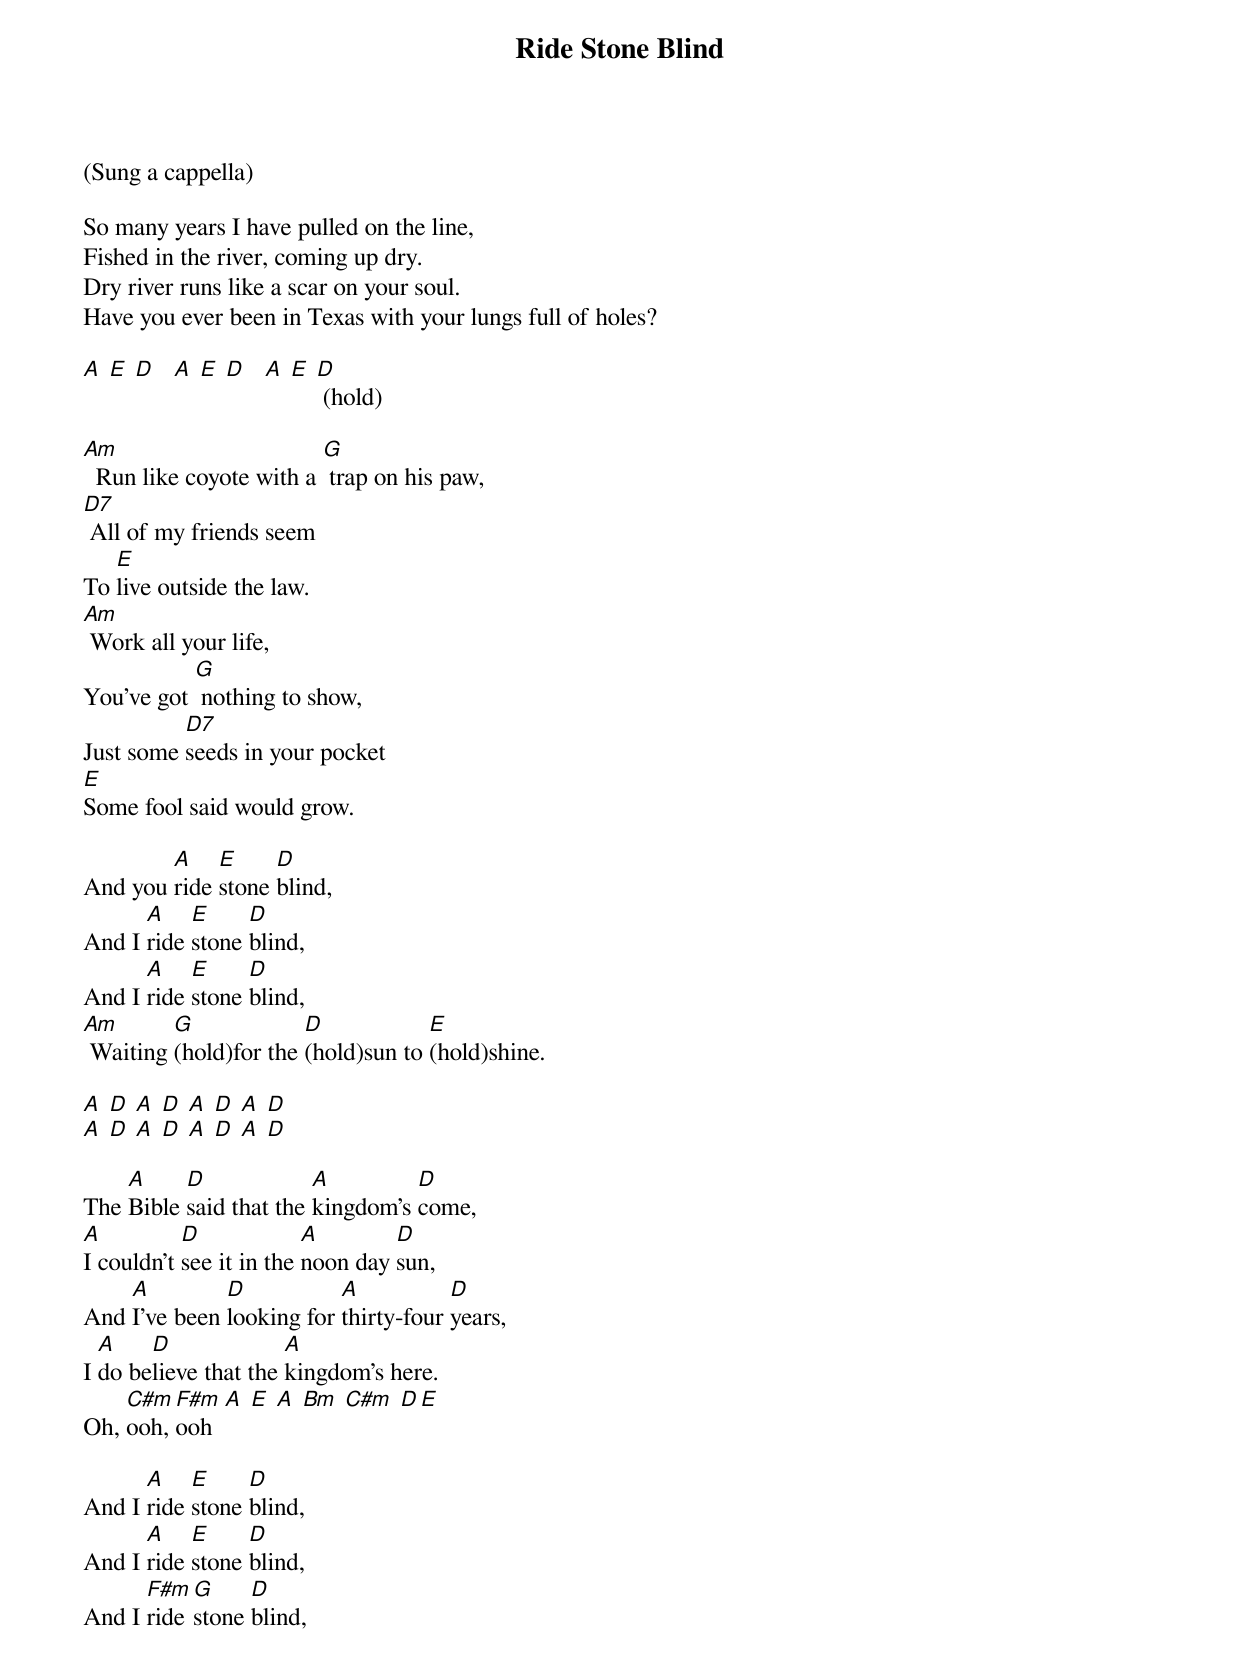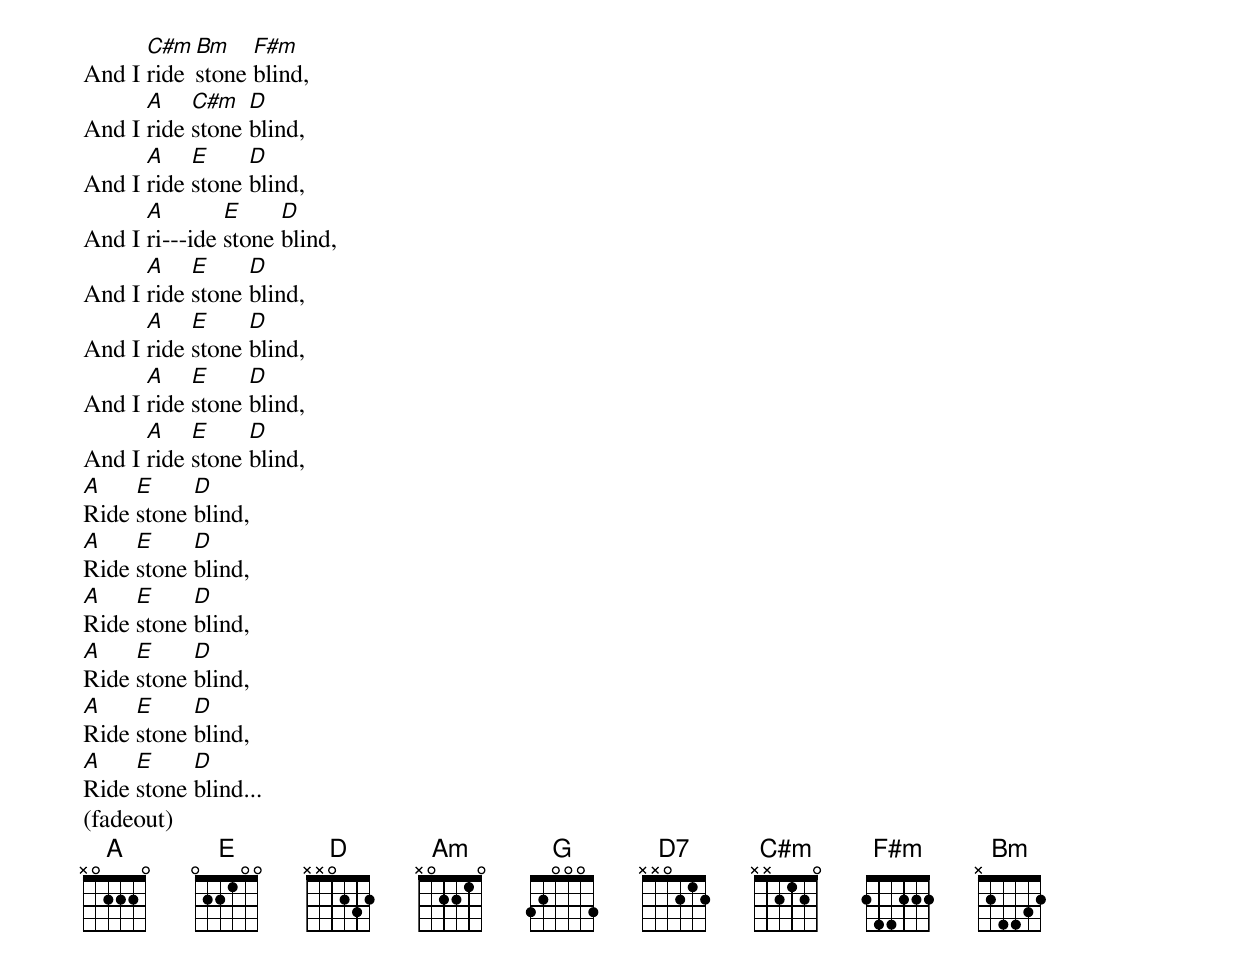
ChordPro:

{title: Ride Stone Blind}
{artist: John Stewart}
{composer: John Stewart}
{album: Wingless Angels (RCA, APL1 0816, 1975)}

(Sung a cappella)

So many years I have pulled on the line,
Fished in the river, coming up dry.
Dry river runs like a scar on your soul.
Have you ever been in Texas with your lungs full of holes?

[A] [E] [D]   [A] [E] [D]   [A] [E] [D] (hold)

[Am]  Run like coyote with a [G] trap on his paw,
[D7] All of my friends seem
To [E]live outside the law.
[Am] Work all your life,
You've got [G] nothing to show,
Just some [D7]seeds in your pocket
[E]Some fool said would grow.

And you [A]ride [E]stone [D]blind,
And I [A]ride [E]stone [D]blind,
And I [A]ride [E]stone [D]blind,
[Am] Waiting [G](hold)for the [D](hold)sun to [E](hold)shine.

[A] [D] [A] [D] [A] [D] [A] [D]
[A] [D] [A] [D] [A] [D] [A] [D]

The [A]Bible [D]said that the [A]kingdom's [D]come,
[A]I couldn't [D]see it in the [A]noon day [D]sun,
And [A]I've been [D]looking for [A]thirty-four [D]years,
I [A]do be[D]lieve that the [A]kingdom's here.
Oh, [C#m]ooh, [F#m]ooh  [A] [E] [A] [Bm] [C#m] [D][E]

And I [A]ride [E]stone [D]blind,
And I [A]ride [E]stone [D]blind,
And I [F#m]ride [G]stone [D]blind,
And I [C#m]ride [Bm]stone [F#m]blind,
And I [A]ride [C#m]stone [D]blind,
And I [A]ride [E]stone [D]blind,
And I [A]ri---ide [E]stone [D]blind,
And I [A]ride [E]stone [D]blind,
And I [A]ride [E]stone [D]blind,
And I [A]ride [E]stone [D]blind,
And I [A]ride [E]stone [D]blind,
[A]Ride [E]stone [D]blind,
[A]Ride [E]stone [D]blind,
[A]Ride [E]stone [D]blind,
[A]Ride [E]stone [D]blind,
[A]Ride [E]stone [D]blind,
[A]Ride [E]stone [D]blind...
(fadeout)
